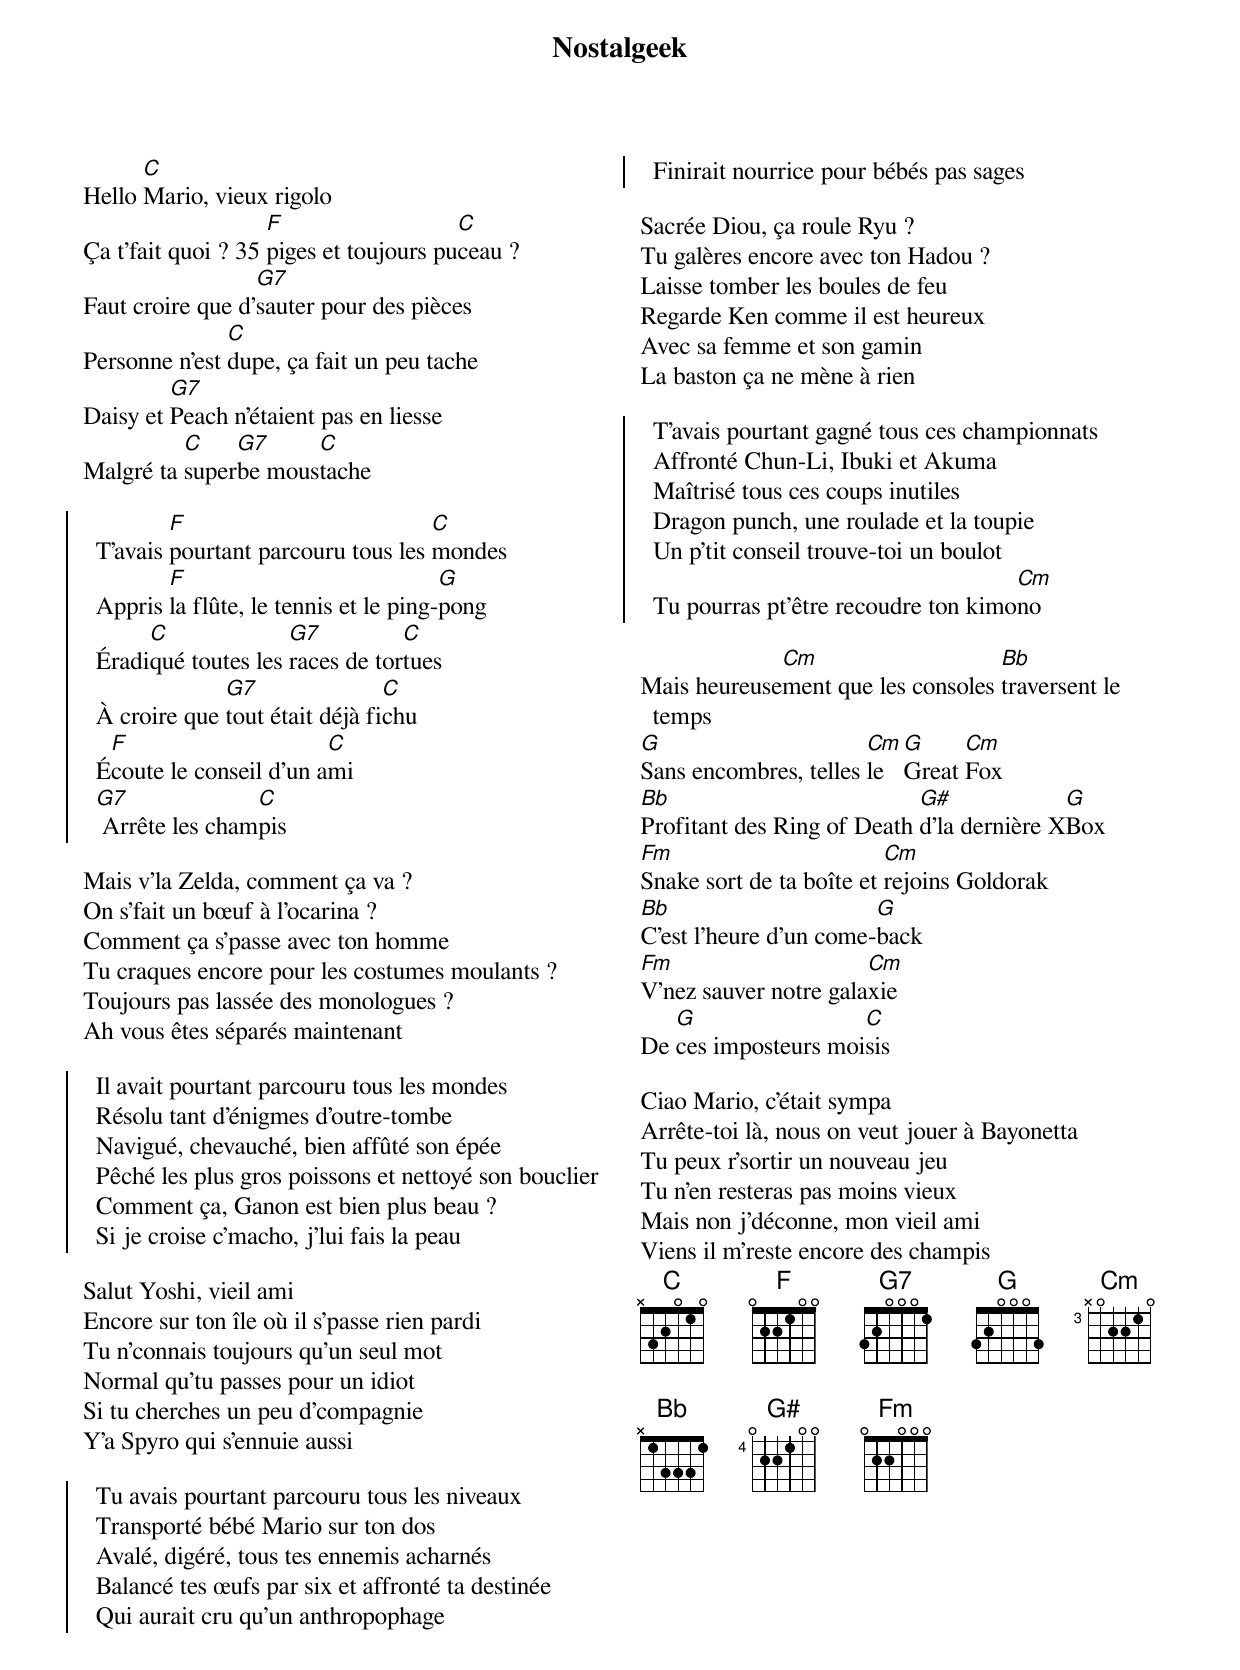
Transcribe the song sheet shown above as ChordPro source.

{title: Nostalgeek}
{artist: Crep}
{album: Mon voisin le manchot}
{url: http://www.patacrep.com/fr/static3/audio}
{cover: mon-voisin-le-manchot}
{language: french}
{columns: 2}
{define: C frets X 3 2 0 1 0}
{define: F base-fret 1 frets 0 2 2 1 0 0}
{define: G7 frets 3 2 0 0 0 1}
{define: G frets 3 2 0 0 0 3}
{define: Cm base-fret 3 frets X 0 2 2 1 0}
{define: B& base-fret 1 frets X 0 2 2 2 0}
{define: G# base-fret 4 frets 0 2 2 1 0 0}
{define: Fm base-fret 1 frets 0 2 2 0 0 0}

Hello [C]Mario, vieux rigolo
Ça t'fait quoi ? 35 [F]piges et toujours pu[C]ceau ?
Faut croire que d'[G7]sauter pour des pièces
Personne n'est [C]dupe, ça fait un peu tache
Daisy et [G7]Peach n'étaient pas en liesse
Malgré ta [C]super[G7]be mous[C]tache

{start_of_chorus}
  T'avais [F]pourtant parcouru tous les [C]mondes
  Appris [F]la flûte, le tennis et le ping-[G]pong
  Éradi[C]qué toutes les [G7]races de tor[C]tues
  À croire que [G7]tout était déjà fi[C]chu
  É[F]coute le conseil d'un a[C]mi
  [G7] Arrête les cham[C]pis
{end_of_chorus}

Mais v'la Zelda, comment ça va ?
On s'fait un bœuf à l'ocarina ?
Comment ça s'passe avec ton homme
Tu craques encore pour les costumes moulants ?
Toujours pas lassée des monologues ?
Ah vous êtes séparés maintenant

{start_of_chorus}
  Il avait pourtant parcouru tous les mondes
  Résolu tant d'énigmes d'outre-tombe
  Navigué, chevauché, bien affûté son épée
  Pêché les plus gros poissons et nettoyé son bouclier
  Comment ça, Ganon est bien plus beau ?
  Si je croise c'macho, j'lui fais la peau
{end_of_chorus}

Salut Yoshi, vieil ami
Encore sur ton île où il s'passe rien pardi
Tu n'connais toujours qu'un seul mot
Normal qu'tu passes pour un idiot
Si tu cherches un peu d'compagnie
Y'a Spyro qui s'ennuie aussi

{start_of_chorus}
  Tu avais pourtant parcouru tous les niveaux
  Transporté bébé Mario sur ton dos
  Avalé, digéré, tous tes ennemis acharnés
  Balancé tes œufs par six et affronté ta destinée
  Qui aurait cru qu'un anthropophage
  Finirait nourrice pour bébés pas sages
{end_of_chorus}

Sacrée Diou, ça roule Ryu ?
Tu galères encore avec ton Hadou ?
Laisse tomber les boules de feu
Regarde Ken comme il est heureux
Avec sa femme et son gamin
La baston ça ne mène à rien

{start_of_chorus}
  T'avais pourtant gagné tous ces championnats
  Affronté Chun-Li, Ibuki et Akuma
  Maîtrisé tous ces coups inutiles
  Dragon punch, une roulade et la toupie
  Un p'tit conseil trouve-toi un boulot
  Tu pourras pt'être recoudre ton kimo[Cm]no
{end_of_chorus}

Mais heureuse[Cm]ment que les consoles [Bb]traversent le temps
[G]Sans encombres, telles [Cm]le [G]Great [Cm]Fox
[Bb]Profitant des Ring of Death [G#]d'la dernière X[G]Box
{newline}
[Fm]Snake sort de ta boîte et [Cm]rejoins Goldorak
[Bb]C'est l'heure d'un come-[G]back
[Fm]V'nez sauver notre gala[Cm]xie
De [G]ces imposteurs moi[C]sis

Ciao Mario, c'était sympa
Arrête-toi là, nous on veut jouer à Bayonetta
Tu peux r'sortir un nouveau jeu
Tu n'en resteras pas moins vieux
Mais non j'déconne, mon vieil ami
Viens il m'reste encore des champis
